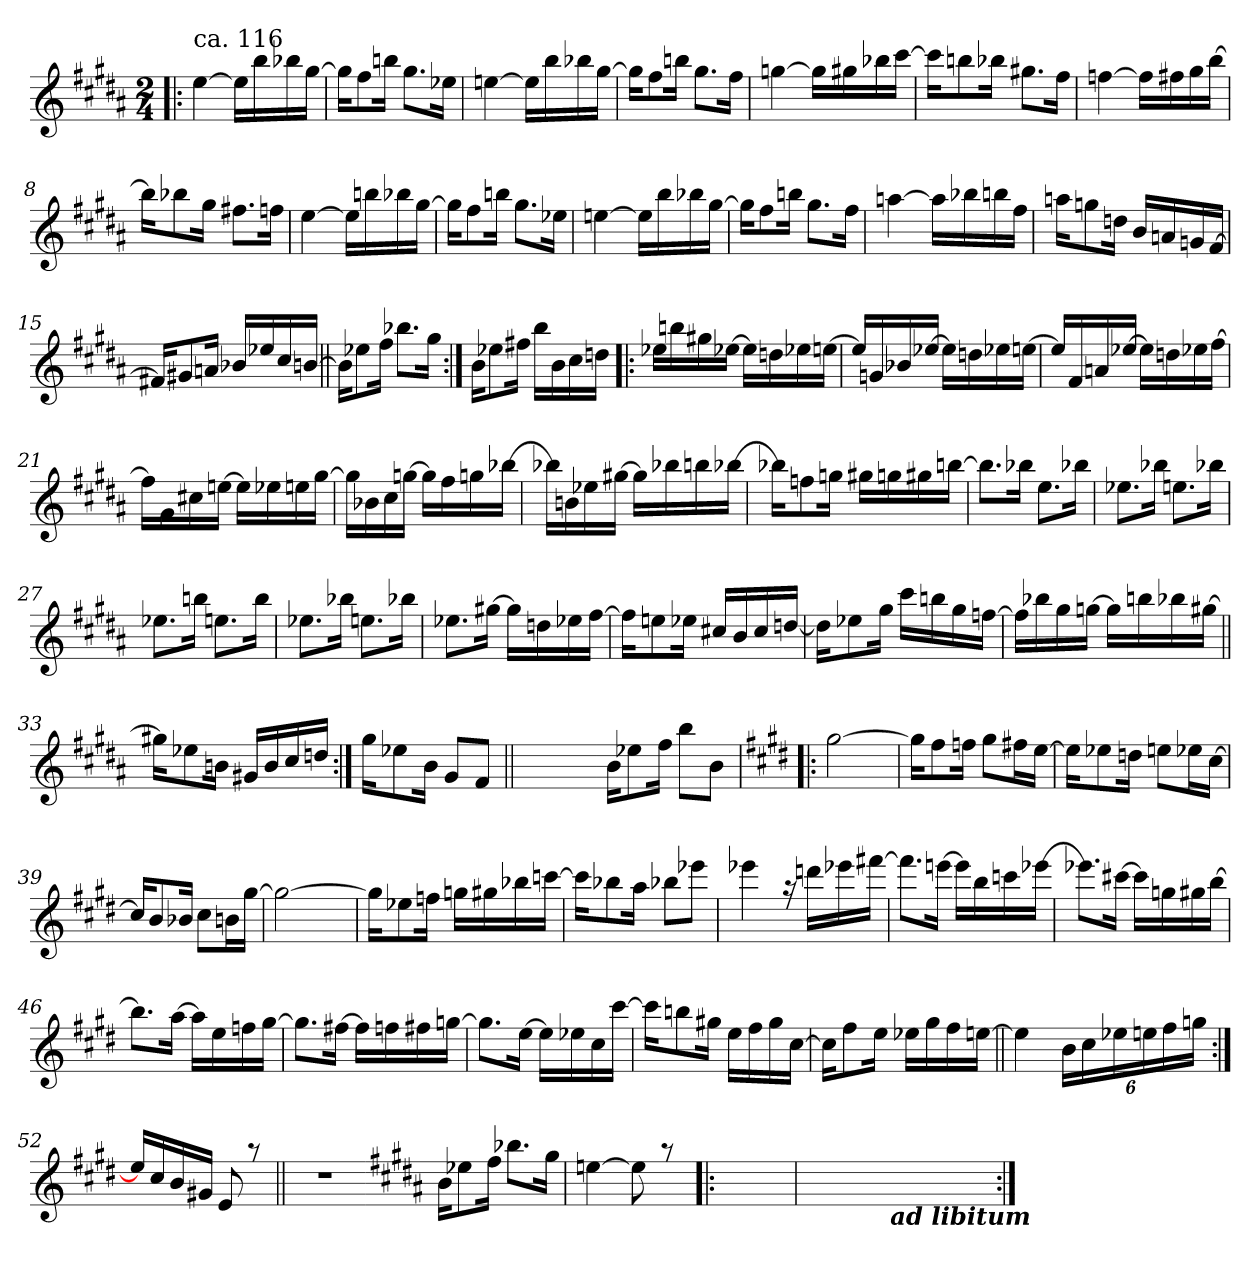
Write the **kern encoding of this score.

**kern
*part1
*staff1
*clefG2
*k[f#c#g#d#a#]
*B:
*M2/4
=1!|:
*^
!LO:TX:a:t=ca. 116	!
[<4ee\	4ryy
16ee\LL]	4ryy
16bb\	.
16bb-X\	.
[<16gg#\JJ	.
=2	=2
16gg#\KL]	4ryy
8ff#\	.
16bbn\Jk	.
8.gg#\L	4ryy
16ee-X\Jk	.
=3	=3
[<4een\	4ryy
16ee\LL]	4ryy
16bb\	.
16bb-X\	.
[<16gg#\JJ	.
=4	=4
16gg#\KL]	2ryy
8ff#\	.
16bbn\Jk	.
8.gg#\L	.
16ff#\Jk	.
!!LO:LB:g=z	!!
=5	=5
[<4ggn\	2ryy
16gg\LL]	.
16gg#X\	.
16bb-X\	.
[<16ccc#\JJ	.
=6	=6
16ccc#\KL]	2ryy
8bbn\	.
16bb-X\Jk	.
8.gg#X\L	.
16ff#\Jk	.
=7	=7
[<4ffn\	2ryy
16ff\LL]	.
16ff#X\	.
16gg#\	.
[<16bb\JJ	.
=8	=8
16bb\KL]	4ryy
8bb-X\	.
16gg#\Jk	.
8.ff#X\L	4ryy
16ffn\Jk	.
!!LO:LB:g=z	!!
=9	=9
[<4ee\	4ryy
16ee\LL]	4ryy
16bbn\	.
16bb-X\	.
[<16gg#\JJ	.
=10	=10
16gg#\KL]	4ryy
8ff#\	.
16bbn\Jk	.
8.gg#\L	4ryy
16ee-X\Jk	.
=11	=11
[<4een\	4ryy
16ee\LL]	4ryy
16bb\	.
16bb-X\	.
[<16gg#\JJ	.
=12	=12
16gg#\KL]	2ryy
8ff#\	.
16bbn\Jk	.
8.gg#\L	.
16ff#\Jk	.
!!LO:LB:g=z	!!
=13	=13
[<4aan\	2ryy
16aa\LL]	.
16bb-X\	.
16bbn\	.
16ff#\JJ	.
=14	=14
16aan\KL	2ryy
8ggn\	.
16ddn\Jk	.
16b/LL	.
16an/	.
16gn/	.
[>16f#/JJ	.
=15	=15
16f#X/KL]	2ryy
8g#X/	.
16an/Jk	.
16b-X/LL	.
16ee-X/	.
16cc#/	.
[>16bn/JJ	.
=16||	=16||
16bn\KL]	4ryy
8ee-X\	.
16ff#\Jk	.
8.bb-X\L	4ryy
16gg#\Jk	.
!!LO:LB:g=z	!!
=17:|!	=17:|!
16b\KL	4ryy
8ee-X\	.
16ff#X\Jk	.
16bb\LL	4ryy
16b\	.
16cc#\	.
16ddn\JJ	.
=18!|:	=18!|:
16ee-X\LL	2ryy
16bbn\	.
16gg#X\	.
[<16ee-X\JJ	.
16ee-\LL]	.
16ddn\	.
16ee-X\	.
[<16een\JJ	.
=19	=19
16een/LL]	2ryy
16gn/	.
16b-X/	.
[>16ee-X/JJ	.
16ee-\LL]	.
16ddn\	.
16ee-X\	.
[<16een\JJ	.
!!LO:LB:g=z	!!
=20	=20
16een/LL]	2ryy
16f#/	.
16an/	.
[>16ee-X/JJ	.
16ee-\LL]	.
16ddn\	.
16ee-X\	.
[<16ff#\JJ	.
=21	=21
16ff#\LL]	2ryy
16g#\	.
16cc#X\	.
[<16een\JJ	.
16ee\LL]	.
16ee-X\	.
16een\	.
[<16gg#\JJ	.
=22	=22
16gg#\LL]	4ryy
16b-X\	.
16cc#\	.
[<16ggn\JJ	.
16gg\LL]	4ryy
16ff#\	.
16ggn\	.
[<16bb-X\JJ	.
=23	=23
16bb-X\LL]	2ryy
16bn\	.
16ee-X\	.
[<16gg#X\JJ	.
16gg#\LL]	.
16bb-X\	.
16bbn\	.
[<16bb-X\JJ	.
!!LO:LB:g=z	!!
=24	=24
16bb-X\KL]	2ryy
8ffn\	.
16ggn\Jk	.
16gg#X\LL	.
16ggn\	.
16gg#X\	.
[<16bbn\JJ	.
=25	=25
8.bbn\L]	4ryy
16bb-X\Jk	.
8.ee\L	4ryy
16bb-X\Jk	.
=26	=26
8.ee-X\L	4ryy
16bb-X\Jk	.
8.een\L	4ryy
16bb-X\Jk	.
=27	=27
8.ee-X\L	4ryy
16bbn\Jk	.
8.een\L	4ryy
16bb\Jk	.
!!LO:LB:g=z	!!
=28	=28
8.ee-X\L	4ryy
16bb-X\Jk	.
8.een\L	4ryy
16bb-X\Jk	.
=29	=29
8.ee-X\L	4ryy
[<16gg#X\Jk	.
16gg#\LL]	4ryy
16ddn\	.
16ee-X\	.
[<16ff#\JJ	.
=30	=30
16ff#\KL]	4ryy
8een\	.
16ee-X\Jk	.
16cc#X/LL	4ryy
16b/	.
16cc#/	.
[>16ddn/JJ	.
=31	=31
16ddn\KL]	4ryy
8ee-X\	.
16gg#\Jk	.
16ccc#\LL	4ryy
16bbn\	.
16gg#\	.
[<16ffn\JJ	.
!!LO:PB:g=z	!!
=32	=32
16ffn\LL]	4ryy
16bb-X\	.
16gg#\	.
[<16ggn\JJ	.
16gg\LL]	4ryy
16bbn\	.
16bb-X\	.
[<16gg#X\JJ	.
=33||	=33||
16gg#X\KL]	2ryy
8ee-X\	.
16bn\Jk	.
16g#X/LL	.
16b/	.
16cc#/	.
16ddn/JJ	.
=34:|!	=34:|!
16gg#\KL	4ryy
8ee-X\	.
16b\Jk	.
8g#/L	4ryy
8f#/J	.
*v	*v
=34X341||
2ryy
!!LO:LB:g=z
=35-
*^
16b\KL	4ryy
8ee-X\	.
16ff#\Jk	.
8bb\L	4ryy
8b\J	.
=36!|:	=36!|:
*k[f#c#g#d#]	*
*E:	*
[>2gg#\	2ryy
=37	=37
16gg#\KL]	4ryy
8ff#\	.
16ffn\Jk	.
8gg#\L	4ryy
16ff#X\L	.
[<16ee\JJ	.
=38	=38
16ee\KL]	4ryy
8ee-X\	.
16ddn\Jk	.
8een\L	4ryy
16ee-X\L	.
[<16cc#\JJ	.
!!LO:LB:g=z	!!
=39	=39
16cc#/KL]	2ryy
8b/	.
16b-X/Jk	.
8cc#\L	.
16bn\L	.
[<16gg#\JJ	.
=40	=40
2gg#\_	4ryy
.	4ryy
=41	=41
16gg#\KL]	4ryy
8ee-X\	.
16ffn\Jk	.
16ggn\LL	4ryy
16gg#X\	.
16bb-X\	.
[<16cccn\JJ	.
=42	=42
16cccn\KL]	4ryy
8bb-X\	.
16aa\Jk	.
8bb-X\L	4ryy
8eee-X\J	.
!!LO:LB:g=z	!!
=43	=43
4eee-X\	4ryy
16raa	4ryy
16dddn\LL	.
16eee-X\	.
[<16fff#X\JJ	.
=44	=44
8.fff#\L]	4ryy
[<16eeen\Jk	.
16eee\LL]	4ryy
16bb\	.
16cccn\	.
[<16eee-X\JJ	.
=45	=45
8.eee-X\L]	4ryy
[<16ccc#X\Jk	.
16ccc#\LL]	4ryy
16ggn\	.
16gg#X\	.
[<16bb\JJ	.
=46	=46
8.bb\L]	4ryy
[<16aa\Jk	.
16aa\LL]	4ryy
16ee\	.
16ffn\	.
[<16gg#\JJ	.
!!LO:LB:g=z	!!
=47	=47
8.gg#\L]	4ryy
[<16ff#X\Jk	.
16ff#\LL]	4ryy
16ffn\	.
16ff#X\	.
[<16ggn\JJ	.
=48	=48
8.ggn\L]	2ryy
[<16ee\Jk	.
16ee\LL]	.
16ee-X\	.
16cc#\	.
[<16ccc#\JJ	.
=49	=49
16ccc#\KL]	4ryy
8bbn\	.
16gg#X\Jk	.
16ee\LL	4ryy
16ff#\	.
16gg#\	.
[<16cc#\JJ	.
=50	=50
16cc#\KL]	4ryy
8ff#\	.
16ee\Jk	.
16ee-X\LL	4ryy
16gg#\	.
16ff#\	.
[<16een\JJ	.
!!LO:LB:g=z	!!
=51||	=51||
4een\]	4ryy
24b\LL	4ryy
24cc#\	.
24ee-X\	.
24een\	.
24ff#\	.
24ggn\JJ	.
=52:|!	=52:|!
16een/LL]	2ryy
16cc#/	.
16b/	.
16g#X/JJ	.
8e/	.
8raa	.
*v	*v
=52X522||
2r
!!LO:LB:g=z
=53-
*k[f#c#g#d#a#]
*B:
*^
16b\KL	4ryy
8ee-X\	.
16ff#\Jk	.
8.bb-X\L	4ryy
16gg#\Jk	.
=54	=54
[<4een\	4ryy
8ee\]	4ryy
8raa	.
*v	*v
=55!|:
4ryy
4ryy
=56
*^
4ryy	6ryy
.	12ryy
4ryy	24ryy
.	48ryy
.	192ryy
!	!LO:TX:b:Bi:t=ad libitum
.	6ryy
.	96.ryy
*v	*v
=:|!
*-
